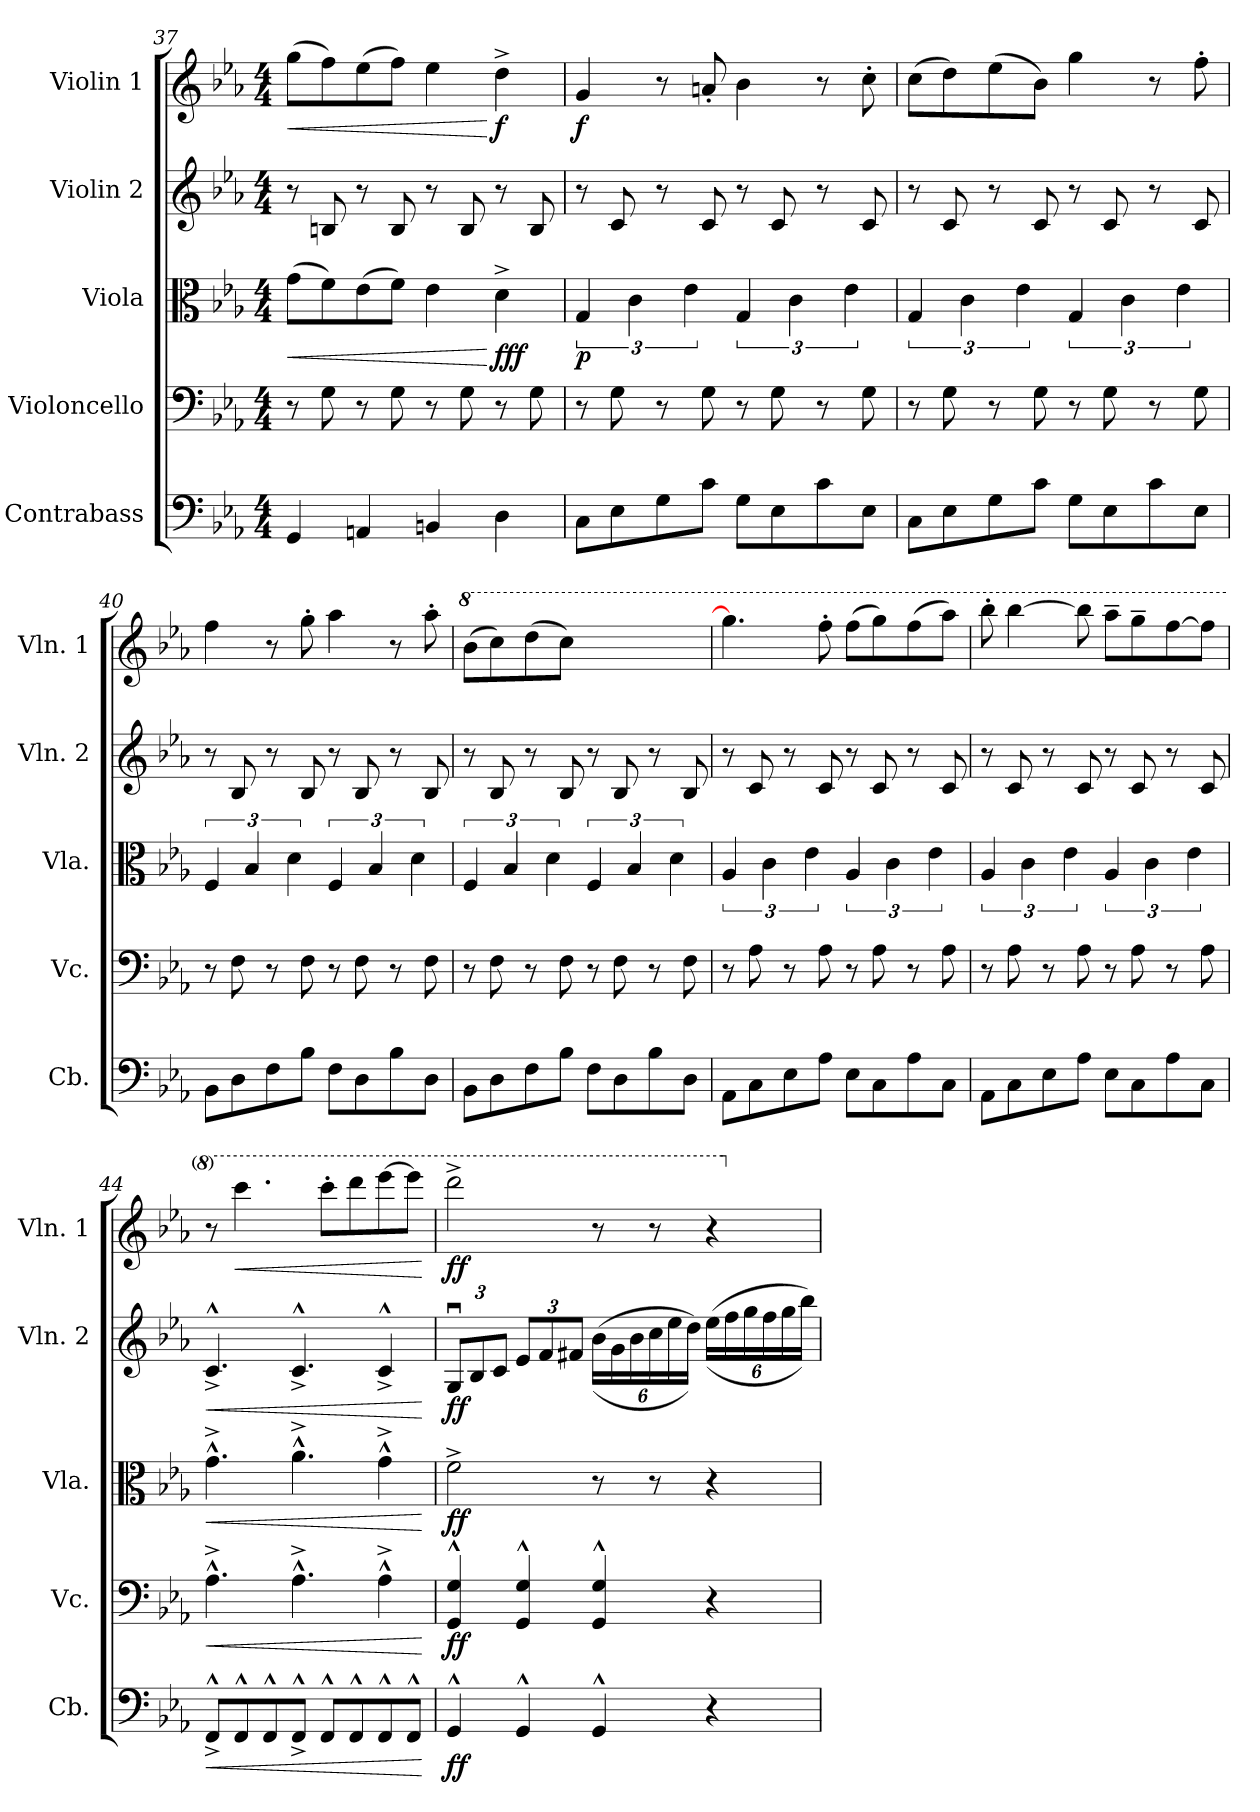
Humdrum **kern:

**kern	**dynam	**kern	**dynam	**kern	**dynam	**kern	**dynam	**kern	**dynam
*part5	*part5	*part4	*part4	*part3	*part3	*part2	*part2	*part1	*part1
*staff5	*staff5	*staff4	*staff4	*staff3	*staff3	*staff2	*staff2	*staff1	*staff1
*I"Contrabass	*	*I"Violoncello	*	*I"Viola	*	*I"Violin 2	*	*I"Violin 1	*
*I'Cb.	*	*I'Vc.	*	*I'Vla.	*	*I'Vln. 2	*	*I'Vln. 1	*
*clefF4	*	*clefF4	*	*clefC3	*	*clefG2	*	*clefG2	*
*ITrd7c12	*	*	*	*	*	*	*	*	*
*k[b-e-a-]	*	*k[b-e-a-]	*	*k[b-e-a-]	*	*k[b-e-a-]	*	*k[b-e-a-]	*
*M4/4	*	*M4/4	*	*M4/4	*	*M4/4	*	*M4/4	*
=37	=37	=37	=37	=37	=37	=37	=37	=37	=37
!	!	!	!	!	!LO:HP:b	!	!	!	!LO:HP:b
*	*	*	*	*^	*	*	*	*^	*
4GGG/	.	8r	.	(>8g\L	8f\yy	<	8r	.	(>8gg\L	8ff\yy	<
.	.	8G\	.	8f\)	2..ryy	.	8Bn/	.	8ff\)	2..ryy	.
4AAAn/	.	8r	.	(>8e-\	.	.	8r	.	(>8ee-\	.	.
.	.	8G\	.	8f\J)	.	.	8B/	.	8ff\J)	.	.
4BBBn/	.	8r	.	4e-\	.	.	8r	.	4ee-\	.	.
.	.	8G\	.	.	.	.	8B/	.	.	.	.
!	!	!	!	!	!	!LO:DY:n=1:b	!	!	!	!	!LO:DY:n=1:b
4DD\	.	8r	.	4d^\	.	[ fff	8r	.	4dd^\	.	[ f
.	.	8G\	.	.	.	.	8B/	.	.	.	.
*	*	*	*	*v	*v	*	*	*	*v	*v	*
=38	=38	=38	=38	=38	=38	=38	=38	=38	=38
!	!	!	!	!	!LO:DY:b	!	!	!	!LO:DY:b
8CC\L	.	8r	.	6G/	p	8r	.	4g/	f
8EE-\	.	8G\	.	.	.	8c/	.	.	.
.	.	.	.	6c\	.	.	.	.	.
8GG\	.	8r	.	.	.	8r	.	8r	.
.	.	.	.	6e-\	.	.	.	.	.
8C\J	.	8G\	.	.	.	8c/	.	8an'/	.
8GG\L	.	8r	.	6G/	.	8r	.	4b-\	.
8EE-\	.	8G\	.	.	.	8c/	.	.	.
.	.	.	.	6c\	.	.	.	.	.
8C\	.	8r	.	.	.	8r	.	8r	.
.	.	.	.	6e-\	.	.	.	.	.
8EE-\J	.	8G\	.	.	.	8c/	.	8cc'\	.
!!LO:LB:g=z
=39	=39	=39	=39	=39	=39	=39	=39	=39	=39
8CC\L	.	8r	.	6G/	.	8r	.	(>8cc\L	.
8EE-\	.	8G\	.	.	.	8c/	.	8dd\)	.
.	.	.	.	6c\	.	.	.	.	.
8GG\	.	8r	.	.	.	8r	.	(>8ee-\	.
.	.	.	.	6e-\	.	.	.	.	.
8C\J	.	8G\	.	.	.	8c/	.	8b-\J)	.
8GG\L	.	8r	.	6G/	.	8r	.	4gg\	.
8EE-\	.	8G\	.	.	.	8c/	.	.	.
.	.	.	.	6c\	.	.	.	.	.
8C\	.	8r	.	.	.	8r	.	8r	.
.	.	.	.	6e-\	.	.	.	.	.
8EE-\J	.	8G\	.	.	.	8c/	.	8ff'\	.
=40	=40	=40	=40	=40	=40	=40	=40	=40	=40
8BBB-\L	.	8r	.	6F/	.	8r	.	4ff\	.
8DD\	.	8F\	.	.	.	8B-/	.	.	.
.	.	.	.	6B-/	.	.	.	.	.
8FF\	.	8r	.	.	.	8r	.	8r	.
.	.	.	.	6d\	.	.	.	.	.
8BB-\J	.	8F\	.	.	.	8B-/	.	8gg'\	.
8FF\L	.	8r	.	6F/	.	8r	.	4aa-\	.
8DD\	.	8F\	.	.	.	8B-/	.	.	.
.	.	.	.	6B-/	.	.	.	.	.
8BB-\	.	8r	.	.	.	8r	.	8r	.
.	.	.	.	6d\	.	.	.	.	.
8DD\J	.	8F\	.	.	.	8B-/	.	8aa-'\	.
=41	=41	=41	=41	=41	=41	=41	=41	=41	=41
*	*	*	*	*	*	*	*	*8va	*
8BBB-\L	.	8r	.	6F/	.	8r	.	(>8bb-\L	.
8DD\	.	8F\	.	.	.	8B-/	.	8ccc\)	.
.	.	.	.	6B-/	.	.	.	.	.
8FF\	.	8r	.	.	.	8r	.	(>8ddd\	.
.	.	.	.	6d\	.	.	.	.	.
8BB-\J	.	8F\	.	.	.	8B-/	.	8ccc\J)	.
8FF\L	.	8r	.	6F/	.	8r	.	[2ggg\yy	.
8DD\	.	8F\	.	.	.	8B-/	.	.	.
.	.	.	.	6B-/	.	.	.	.	.
8BB-\	.	8r	.	.	.	8r	.	.	.
.	.	.	.	6d\	.	.	.	.	.
8DD\J	.	8F\	.	.	.	8B-/	.	.	.
!!LO:PB:g=z
=42	=42	=42	=42	=42	=42	=42	=42	=42	=42
8AAA-\L	.	8r	.	6A-/	.	8r	.	4.ggg\]	.
8CC\	.	8A-\	.	.	.	8c/	.	.	.
.	.	.	.	6c\	.	.	.	.	.
8EE-\	.	8r	.	.	.	8r	.	.	.
.	.	.	.	6e-\	.	.	.	.	.
8AA-\J	.	8A-\	.	.	.	8c/	.	8fff'\	.
8EE-\L	.	8r	.	6A-/	.	8r	.	(>8fff\L	.
8CC\	.	8A-\	.	.	.	8c/	.	8ggg\)	.
.	.	.	.	6c\	.	.	.	.	.
8AA-\	.	8r	.	.	.	8r	.	(>8fff\	.
.	.	.	.	6e-\	.	.	.	.	.
8CC\J	.	8A-\	.	.	.	8c/	.	8aaa-\J)	.
=43	=43	=43	=43	=43	=43	=43	=43	=43	=43
8AAA-\L	.	8r	.	6A-/	.	8r	.	8bbb-'\	.
8CC\	.	8A-\	.	.	.	8c/	.	[4bbb-\	.
.	.	.	.	6c\	.	.	.	.	.
8EE-\	.	8r	.	.	.	8r	.	.	.
.	.	.	.	6e-\	.	.	.	.	.
8AA-\J	.	8A-\	.	.	.	8c/	.	8bbb-\]	.
8EE-\L	.	8r	.	6A-/	.	8r	.	8aaa-~\L	.
8CC\	.	8A-\	.	.	.	8c/	.	8ggg~\	.
.	.	.	.	6c\	.	.	.	.	.
8AA-\	.	8r	.	.	.	8r	.	[8fff\	.
.	.	.	.	6e-\	.	.	.	.	.
8CC\J	.	8A-\	.	.	.	8c/	.	8fff\J]	.
=44	=44	=44	=44	=44	=44	=44	=44	=44	=44
!	!LO:HP:b	!	!LO:HP:b	!	!LO:HP:b	!	!LO:HP:b	!	!
*	*	*	*	*	*	*	*	*^	*
8FFF^^^/L	<	4.A-^^^\	<	4.g^^^\	<	4.c^^^/	<	8r	8ryy	.
!	!	!	!	!	!	!	!	!	!	!LO:HP:b
8FFF^^/	.	.	.	.	.	.	.	4.cccc\	4.bbb-\yy	<
8FFF^^/	.	.	.	.	.	.	.	.	.	.
8FFF^^^/J	.	4.A-^^^\	.	4.a-^^^\	.	4.c^^^/	.	.	.	.
8FFF^^/L	.	.	.	.	.	.	.	8cccc'\L	2ryy	.
8FFF^^/	.	.	.	.	.	.	.	8dddd\	.	.
8FFF^^/	.	4A-^^^\	.	4g^^^\	.	4c^^^/	.	[8eeee-\	.	.
8FFF^^/J	.	.	.	.	.	.	.	8eeee-\J]	.	.
*	*	*	*	*	*	*	*	*v	*v	*
.	[	.	[	.	[	.	[	.	[
!!LO:LB:g=z
=45	=45	=45	=45	=45	=45	=45	=45	=45	=45
*	*	*	*	*	*	*Xbrackettup	*	*	*
!	!LO:DY:b	!	!LO:DY:b	!	!LO:DY:b	!	!LO:DY:b	!	!LO:DY:b
4GGG^^/	ff	4GG/^^ 4G/^^	ff	2f^\	ff	12Gu/L	ff	2dddd^\	ff
.	.	.	.	.	.	12B-/	.	.	.
.	.	.	.	.	.	12c/J	.	.	.
4GGG^^/	.	4GG/^^ 4G/^^	.	.	.	12e-/L	.	.	.
.	.	.	.	.	.	12f/	.	.	.
.	.	.	.	.	.	12f#X/J	.	.	.
4GGG^^/	.	4GG/^^ 4G/^^	.	8r	.	(>(>24b-\LL	.	8r	.
.	.	.	.	.	.	24g\	.	.	.
.	.	.	.	.	.	24b-\	.	.	.
.	.	.	.	8r	.	24cc\	.	8r	.
.	.	.	.	.	.	24ee-\	.	.	.
.	.	.	.	.	.	24dd\JJ))	.	.	.
4r	.	4r	.	4r	.	(>(>24ee-\LL	.	4r	.
.	.	.	.	.	.	24ff\	.	.	.
.	.	.	.	.	.	24gg\	.	.	.
.	.	.	.	.	.	24ff\	.	.	.
.	.	.	.	.	.	24gg\	.	.	.
.	.	.	.	.	.	24bb-\JJ))	.	.	.
*	*	*	*	*	*	*	*	*X8va	*
=	=	=	=	=	=	=	=	=	=
*-	*-	*-	*-	*-	*-	*-	*-	*-	*-
